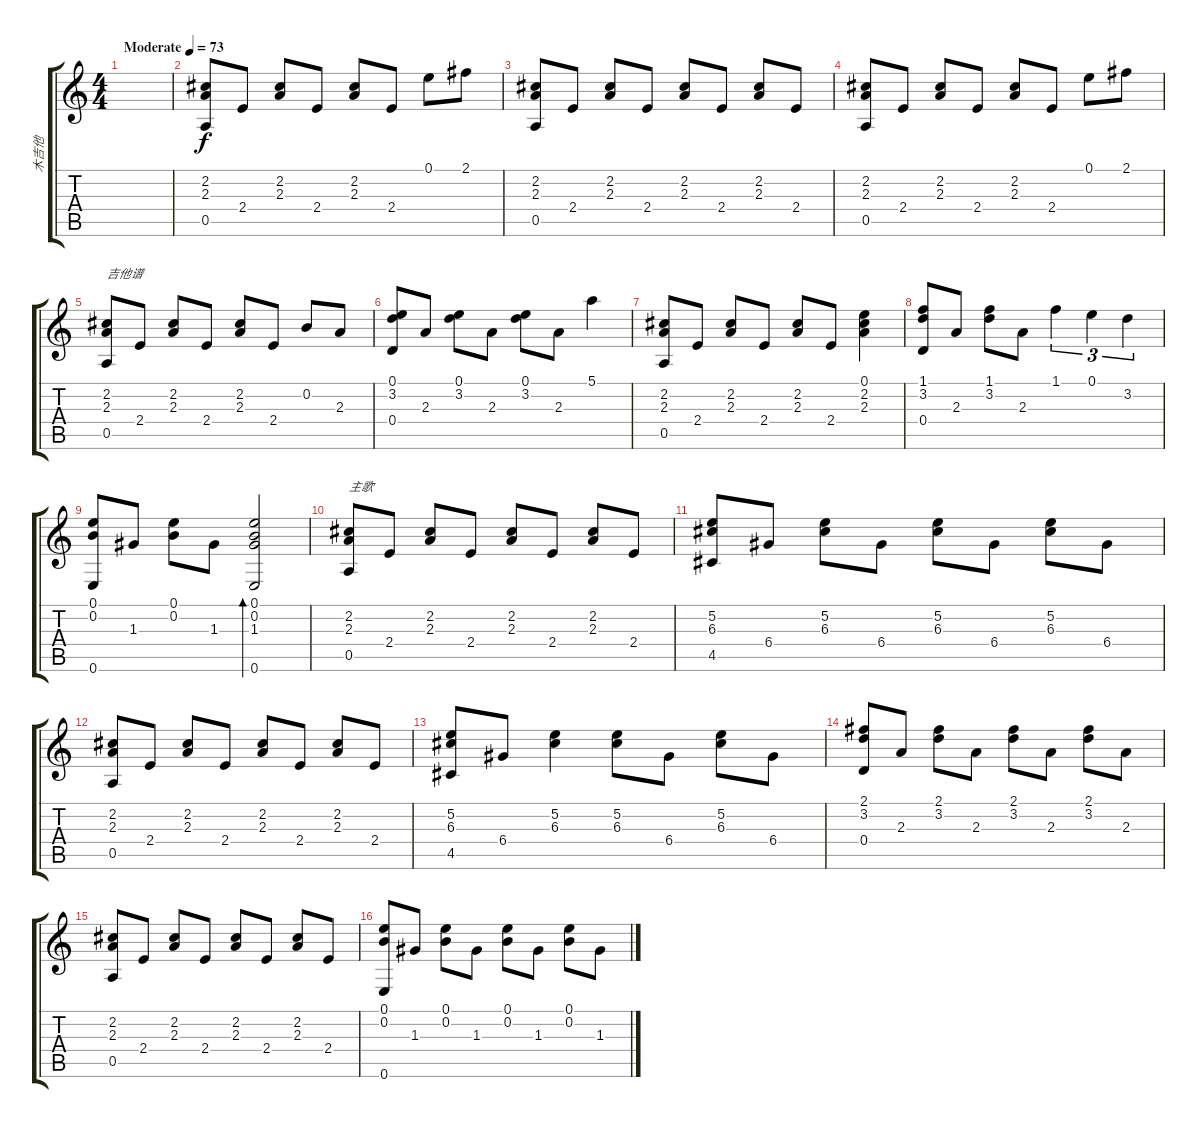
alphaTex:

\track ("木吉他" "木吉他") {instrument acousticguitarnylon}
\staff {score tabs}
\tuning (E4 B3 G3 D3 A2 E2) {hide}
\ts (4 4)
\tempo (73 "Moderate")
\clef g2
\ks c
|
(2.2 2.3 0.5).8 2.4.8 (2.2 2.3).8 2.4.8 (2.2 2.3).8 2.4.8 0.1.8 2.1.8 |
(2.2 2.3 0.5).8 2.4.8 (2.2 2.3).8 2.4.8 (2.2 2.3).8 2.4.8 (2.2 2.3).8 2.4.8 |
(2.2 2.3 0.5).8 2.4.8 (2.2 2.3).8 2.4.8 (2.2 2.3).8 2.4.8 0.1.8 2.1.8 |
(2.2 2.3 0.5).8{txt "吉他谱"} 2.4.8 (2.2 2.3).8 2.4.8 (2.2 2.3).8 2.4.8 0.2.8 2.3.8 |
(0.1 3.2 0.4).8 2.3.8 (0.1 3.2).8 2.3.8 (0.1 3.2).8 2.3.8 5.1.4 |
(2.2 2.3 0.5).8 2.4.8 (2.2 2.3).8 2.4.8 (2.2 2.3).8 2.4.8 (0.1 2.2 2.3).4 |
(1.1 3.2 0.4).8 2.3.8 (1.1 3.2).8 2.3.8 1.1.4{tu (3 2)} 0.1.4{tu (3 2)} 3.2.4{tu (3 2)} |
(0.1 0.2 0.6).8 1.3.8 (0.1 0.2).8 1.3.8 (0.1 0.2 1.3 0.6).2{bd 240} |
(2.2 2.3 0.5).8{txt "主歌"} 2.4.8 (2.2 2.3).8 2.4.8 (2.2 2.3).8 2.4.8 (2.2 2.3).8 2.4.8 |
(5.2 6.3 4.5).8 6.4.8 (5.2 6.3).8 6.4.8 (5.2 6.3).8 6.4.8 (5.2 6.3).8 6.4.8 |
(2.2 2.3 0.5).8 2.4.8 (2.2 2.3).8 2.4.8 (2.2 2.3).8 2.4.8 (2.2 2.3).8 2.4.8 |
(5.2 6.3 4.5).8 6.4.8 (5.2 6.3).4 (5.2 6.3).8 6.4.8 (5.2 6.3).8 6.4.8 |
(2.1 3.2 0.4).8 2.3.8 (2.1 3.2).8 2.3.8 (2.1 3.2).8 2.3.8 (2.1 3.2).8 2.3.8 |
(2.2 2.3 0.5).8 2.4.8 (2.2 2.3).8 2.4.8 (2.2 2.3).8 2.4.8 (2.2 2.3).8 2.4.8 |
(0.1 0.2 0.6).8 1.3.8 (0.1 0.2).8 1.3.8 (0.1 0.2).8 1.3.8 (0.1 0.2).8 1.3.8
